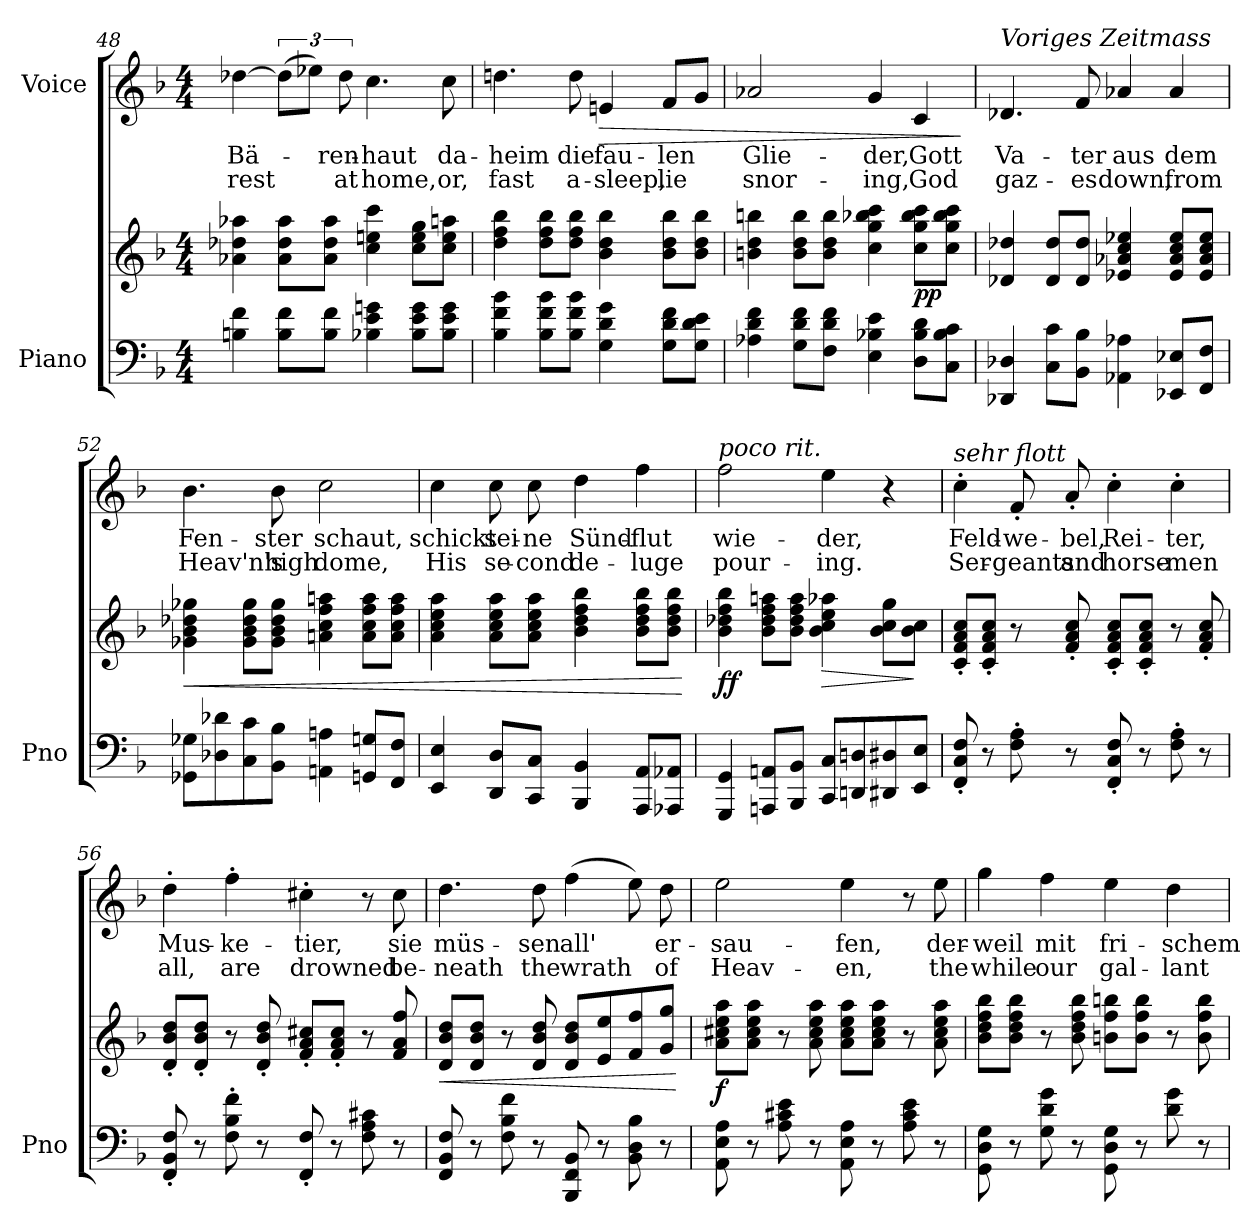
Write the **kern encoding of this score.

**kern	**kern	**dynam	**kern	**text	**text	**dynam
*part2	*part2	*part2	*part1	*part1	*part1	*part1
*staff3	*staff2	*staff2/3	*staff1	*staff1	*staff1	*staff1
*I"Piano	*	*	*I"Voice	*	*	*
*I'Pno	*	*	*	*	*	*
*clefF4	*clefG2	*	*clefG2	*	*	*
*k[b-]	*k[b-]	*	*k[b-]	*	*	*
*M4/4	*M4/4	*	*M4/4	*	*	*
=48	=48	=48	=48	=48	=48	=48
!	!	!	!	!LO:LY:b	!LO:LY:b	!
4Bn\ 4f\	4a-X\ 4dd-X\ 4aa-X\	.	[4dd-X\	Bä-	rest	.
8B\ 8f\L	8a-\ 8dd-\ 8aa-\L	.	(12dd-\L]	.	.	.
.	.	.	12ee-X\J)	.	.	.
8B\ 8f\J	8a-\ 8dd-\ 8aa-\J	.	.	.	.	.
!	!	!	!	!LO:LY:b	!LO:LY:b	!
.	.	.	12dd-\	-ren-	at	.
!	!	!	!	!LO:LY:b	!LO:LY:b	!
4B-X\ 4e\ 4gn\	4cc\ 4een\ 4ccc\	.	4.cc\	-haut	home,	.
8B-\ 8e\ 8g\L	8cc\ 8ee\ 8gg\L	.	.	.	.	.
!	!	!	!	!LO:LY:b	!LO:LY:b	!
8B-\ 8e\ 8g\J	8cc\ 8ee\ 8aan\J	.	8cc\	da-	or,	.
!!LO:LB:g=z
=49	=49	=49	=49	=49	=49	=49
*	*	*	*MM120	*	*	*
!	!	!	!	!LO:LY:b	!LO:LY:b	!
4B-\ 4f\ 4b-\	4dd\ 4ff\ 4bb-\	.	4.ddn\	-heim	fast	.
8B-\ 8f\ 8b-\L	8dd\ 8ff\ 8bb-\L	.	.	.	.	.
!	!	!	!	!LO:LY:b	!LO:LY:b	!
8B-\ 8f\ 8b-\J	8dd\ 8ff\ 8bb-\J	.	8dd\	die	a-	.
*	*	*	*MM110	*	*	*
!	!	!	!	!LO:LY:b	!LO:LY:b	!LO:HP:b
4G\ 4d\ 4g\	4b-\ 4dd\ 4bb-\	.	4en/	fau-	-sleep,	>
!	!	!	!	!LO:LY:b	!LO:LY:b	!
8G\ 8d\ 8f\L	8b-\ 8dd\ 8bb-\L	.	8f/L	-len	lie	.
8G\ 8d\ 8e\J	8b-\ 8dd\ 8bb-\J	.	8g/J	.	.	.
=50	=50	=50	=50	=50	=50	=50
*	*	*	*MM105	*	*	*
!	!	!	!	!LO:LY:b	!LO:LY:b	!
4A-X\ 4d\ 4f\	4bn\ 4dd\ 4bbn\	.	2a-X/	Glie-	snor-	.
8G\ 8d\ 8f\L	8b\ 8dd\ 8bb\L	.	.	.	.	.
8F\ 8d\ 8f\J	8b\ 8dd\ 8bb\J	.	.	.	.	.
!	!	!	!	!LO:LY:b	!LO:LY:b	!
4E\ 4B-X\ 4e\	4cc\ 4gg\ 4bb-X\ 4ccc\	.	4g/	-der,	-ing,	.
!	!	!LO:DY:b	!	!LO:LY:b	!LO:LY:b	!
8D\ 8B-\ 8d\L	8cc\ 8gg\ 8bb-\ 8ccc\L	pp	4c/	Gott	God	.
8C\ 8B-\ 8c\J	8cc\ 8gg\ 8bb-\ 8ccc\J	.	.	.	.	.
.	.	.	.	.	.	]
=51	=51	=51	=51	=51	=51	=51
!	!	!	!LO:TX:a:i:t=Voriges Zeitmass	!	!	!
!	!	!	!	!LO:LY:b	!LO:LY:b	!
4DD-X/ 4D-X/	4d-X/ 4dd-X/	.	4.d-X/	Va-	gaz-	.
8C\ 8c\L	8d-/ 8dd-/L	.	.	.	.	.
!	!	!	!	!LO:LY:b	!LO:LY:b	!
8BB-\ 8B-\J	8d-/ 8dd-/J	.	8f/	-ter	-es	.
!	!	!	!	!LO:LY:b	!LO:LY:b	!
4AA-X\ 4A-X\	4e-X/ 4a-X/ 4cc/ 4ee-X/	.	4a-X/	aus	down,	.
!	!	!	!	!LO:LY:b	!LO:LY:b	!
8EE-X/ 8E-X/L	8e-/ 8a-/ 8cc/ 8ee-/L	.	4a-/	dem	from	.
8FF/ 8F/J	8e-/ 8a-/ 8cc/ 8ee-/J	.	.	.	.	.
=52	=52	=52	=52	=52	=52	=52
!	!	!LO:HP:b	!	!LO:LY:b	!LO:LY:b	!
8GG-X\ 8G-X\L	4g-X\ 4b-\ 4dd-X\ 4gg-X\	<	4.b-\	Fen-	Heav'n's	.
8D-X\ 8d-X\	.	.	.	.	.	.
8C\ 8c\	8g-\ 8b-\ 8dd-\ 8gg-\L	.	.	.	.	.
!	!	!	!	!LO:LY:b	!LO:LY:b	!
8BB-\ 8B-\J	8g-\ 8b-\ 8dd-\ 8gg-\J	.	8b-\	-ster	high	.
!	!	!	!	!LO:LY:b	!LO:LY:b	!
4AAn\ 4An\	4an\ 4cc\ 4ff\ 4aan\	.	2cc\	schaut,	dome,	.
8GGn/ 8Gn/L	8a\ 8cc\ 8ff\ 8aa\L	.	.	.	.	.
8FF/ 8F/J	8a\ 8cc\ 8ff\ 8aa\J	.	.	.	.	.
!!LO:LB:g=z
=53	=53	=53	=53	=53	=53	=53
!	!	!	!	!LO:LY:b	!LO:LY:b	!
4EE/ 4E/	4a\ 4cc\ 4ee\ 4aa\	.	4cc\	schickt	His	.
!	!	!	!	!LO:LY:b	!LO:LY:b	!
8DD/ 8D/L	8a\ 8cc\ 8ee\ 8aa\L	.	8cc\	sei-	se-	.
!	!	!	!	!LO:LY:b	!LO:LY:b	!
8CC/ 8C/J	8a\ 8cc\ 8ee\ 8aa\J	.	8cc\	-ne	-cond	.
!	!	!	!	!LO:LY:b	!LO:LY:b	!
4BBB-/ 4BB-/	4b-\ 4dd\ 4ff\ 4bb-\	.	4dd\	Sünd-	de-	.
!	!	!	!	!LO:LY:b	!LO:LY:b	!
8AAA/ 8AA/L	8b-\ 8dd\ 8ff\ 8bb-\L	.	4ff\	-flut	-luge	.
8AAA-X/ 8AA-X/J	8b-\ 8dd\ 8ff\ 8bb-\J	.	.	.	.	.
.	.	[	.	.	.	.
=54	=54	=54	=54	=54	=54	=54
!	!	!	!LO:TX:a:i:t=poco rit.	!	!	!
!	!	!LO:DY:b	!	!LO:LY:b	!LO:LY:b	!
4GGG/ 4GG/	4b-\ 4dd-X\ 4ff\ 4bb-\	ff	2ff\	wie-	pour-	.
8AAAn/ 8AAn/L	8b-\ 8dd-\ 8ff\ 8aan\L	.	.	.	.	.
8BBB-/ 8BB-/J	8b-\ 8dd-\ 8ff\ 8aa\J	.	.	.	.	.
*	*	*	*MM120	*	*	*
!	!	!LO:HP:b	!	!LO:LY:b	!LO:LY:b	!
8CC/ 8C/L	4b-\ 4cc\ 4ee\ 4aa-X\	>	4ee\	-der,	-ing.	.
8DDn/ 8Dn/	.	.	.	.	.	.
*	*	*	*MM110	*	*	*
8DD#X/ 8D#X/	8b-\ 8cc\ 8gg\L	.	4r	.	.	.
8EE/ 8E/J	8b-\ 8cc\J	]	.	.	.	.
=55	=55	=55	=55	=55	=55	=55
!	!	!	!LO:TX:a:i:t=sehr flott	!	!	!
!	!	!LO:DY:b	!	!LO:LY:b	!LO:LY:b	!
8FF/' 8C/' 8F/'	8c/' 8f/' 8a/' 8cc/'L	other-dynamics	4cc'\	Feld-	Ser-	.
8r	8c/' 8f/' 8a/' 8cc/'J	.	.	.	.	.
!	!	!	!	!LO:LY:b	!LO:LY:b	!
8F\' 8A\'	8r	.	8f'/	-we-	-geants	.
!	!	!	!	!LO:LY:b	!LO:LY:b	!
8r	8f/' 8a/' 8cc/'	.	8a'/	-bel,	and	.
!	!	!	!	!LO:LY:b	!LO:LY:b	!
8FF/' 8C/' 8F/'	8c/' 8f/' 8a/' 8cc/'L	.	4cc'\	Rei-	horse-	.
8r	8c/' 8f/' 8a/' 8cc/'J	.	.	.	.	.
!	!	!	!	!LO:LY:b	!LO:LY:b	!
8F\' 8A\'	8r	.	4cc'\	-ter,	-men	.
8r	8f/' 8a/' 8cc/'	.	.	.	.	.
!!LO:PB:g=z
=56	=56	=56	=56	=56	=56	=56
!	!	!	!	!LO:LY:b	!LO:LY:b	!
8FF/' 8BB-/' 8F/'	8d/' 8b-/' 8dd/'L	.	4dd'\	Mus-	all,	.
8r	8d/' 8b-/' 8dd/'J	.	.	.	.	.
!	!	!	!	!LO:LY:b	!LO:LY:b	!
8F\' 8B-\' 8f\'	8r	.	4ff'\	-ke-	are	.
8r	8d/' 8b-/' 8dd/'	.	.	.	.	.
!	!	!	!	!LO:LY:b	!LO:LY:b	!
8FF/' 8F/'	8f/' 8a/' 8cc#X/'L	.	4cc#X'\	-tier,	drowned	.
8r	8f/' 8a/' 8cc#/'J	.	.	.	.	.
8F\ 8A\ 8c#X\	8r	.	8r	.	.	.
!	!	!	!	!LO:LY:b	!LO:LY:b	!
8r	8f/ 8a/ 8ff/	.	8cc#\	sie	be-	.
=57	=57	=57	=57	=57	=57	=57
!	!	!LO:HP:b	!	!LO:LY:b	!LO:LY:b	!
8FF/ 8BB-/ 8F/	8d/ 8b-/ 8dd/L	<	4.dd\	müs-	-neath	.
8r	8d/ 8b-/ 8dd/J	.	.	.	.	.
8F\ 8B-\ 8f\	8r	.	.	.	.	.
!	!	!	!	!LO:LY:b	!LO:LY:b	!
8r	8d/ 8b-/ 8dd/	.	8dd\	-sen	the	.
!	!	!	!	!LO:LY:b	!LO:LY:b	!
8BBB-/ 8FF/ 8BB-/	8d/ 8b-/ 8dd/L	.	(4ff\	all'	wrath	.
8r	8e/ 8ee/	.	.	.	.	.
8BB-\ 8D\ 8B-\	8f/ 8ff/	.	8ee\)	.	.	.
!	!	!	!	!LO:LY:b	!LO:LY:b	!
8r	8g/ 8gg/J	.	8dd\	er-	of	.
.	.	[	.	.	.	.
=58	=58	=58	=58	=58	=58	=58
!	!	!LO:DY:b	!	!LO:LY:b	!LO:LY:b	!
8AA\ 8E\ 8A\	8a\ 8cc#X\ 8ee\ 8aa\L	f	2ee\	-sau-	Heav-	.
8r	8a\ 8cc#\ 8ee\ 8aa\J	.	.	.	.	.
8A\ 8c#X\ 8e\	8r	.	.	.	.	.
8r	8a\ 8cc#\ 8ee\ 8aa\	.	.	.	.	.
!	!	!	!	!LO:LY:b	!LO:LY:b	!
8AA\ 8E\ 8A\	8a\ 8cc#\ 8ee\ 8aa\L	.	4ee\	-fen,	-en,	.
8r	8a\ 8cc#\ 8ee\ 8aa\J	.	.	.	.	.
8A\ 8c#\ 8e\	8r	.	8r	.	.	.
!	!	!	!	!LO:LY:b	!LO:LY:b	!
8r	8a\ 8cc#\ 8ee\ 8aa\	.	8ee\	der-	the	.
!!LO:LB:g=z
=59	=59	=59	=59	=59	=59	=59
!	!	!	!	!LO:LY:b	!LO:LY:b	!
8GG\ 8D\ 8G\	8b-\ 8dd\ 8ff\ 8bb-\L	.	4gg\	-weil	while	.
8r	8b-\ 8dd\ 8ff\ 8bb-\J	.	.	.	.	.
!	!	!	!	!LO:LY:b	!LO:LY:b	!
8G\ 8d\ 8g\	8r	.	4ff\	mit	our	.
8r	8b-\ 8dd\ 8ff\ 8bb-\	.	.	.	.	.
!	!	!	!	!LO:LY:b	!LO:LY:b	!
8GG\ 8D\ 8G\	8bn\ 8ff\ 8bbn\L	.	4ee\	fri-	gal-	.
8r	8b\ 8ff\ 8bb\J	.	.	.	.	.
!	!	!	!	!LO:LY:b	!LO:LY:b	!
8d\ 8g\	8r	.	4dd\	-schem	-lant	.
8r	8b\ 8ff\ 8bb\	.	.	.	.	.
=	=	=	=	=	=	=
*-	*-	*-	*-	*-	*-	*-
